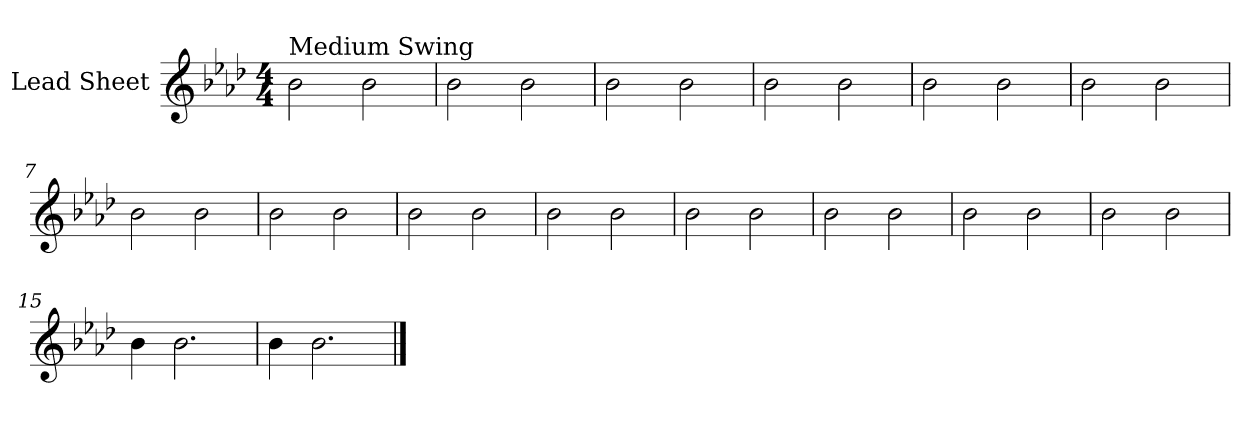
**kern
*part1
*staff1
*I"Lead Sheet
*clefG2
*k[b-e-a-d-]
*f:
*M4/4
=1
!LO:TX:a:t=Medium Swing
2b-\
2b-\
=2
2b-\
2b-\
=3
2b-\
2b-\
=4
2b-\
2b-\
!!LO:LB:g=z
=5
2b-\
2b-\
=6
2b-\
2b-\
=7
2b-\
2b-\
=8
2b-\
2b-\
!!LO:LB:g=z
=9
2b-\
2b-\
=10
2b-\
2b-\
=11
2b-\
2b-\
=12
2b-\
2b-\
!!LO:LB:g=z
=13
2b-\
2b-\
=14
2b-\
2b-\
=15
4b-\
2.b-\
=16
4b-\
2.b-\
==
*-
